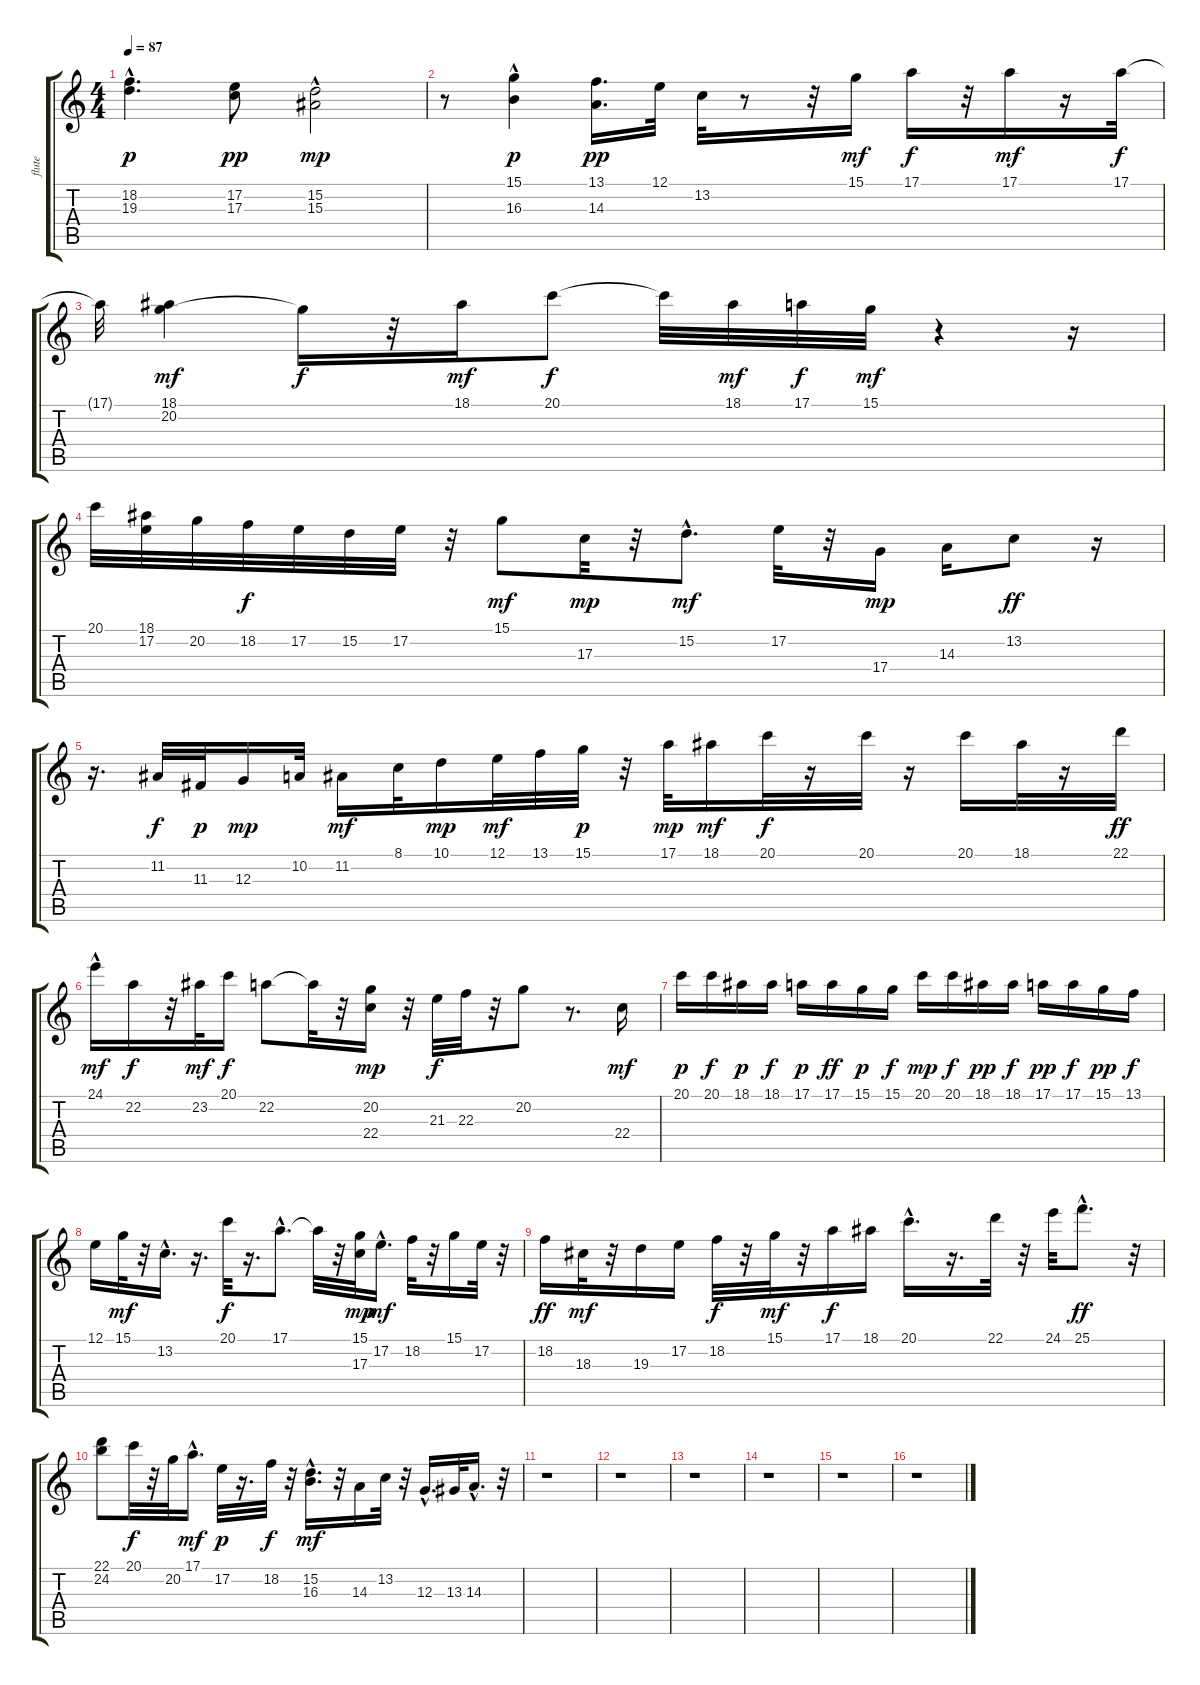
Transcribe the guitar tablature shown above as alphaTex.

\track ("flute" "flute") {instrument flute}
\staff {score tabs}
\tuning (E4 B3 G3 D3 A2 E2) {hide}
\ts (4 4)
\tempo 87
\clef g2
\ks c
(18.2{hac} 19.3{hac}).4{d dy p} (17.2 17.3).8{dy pp} (15.2{hac} 15.3).2{dy mp} |
r.8 (15.1 16.3{hac}).4{dy p} (13.1 14.3).16{d dy pp} 12.1.32 13.2.32 r.8 r.32 15.1.16{dy mf} 17.1.16{dy f} r.32 17.1.16{dy mf} r.16 17.1.32{dy f} |
17.1{t}.32 (18.1 20.2).4{dy mf} 20.2{t}.16{dy f} r.32 18.1.16{dy mf} 20.1.8{dy f} 20.1{t}.32 18.1.32{dy mf} 17.1.32{dy f} 15.1.32{dy mf} r.4 r.16 |
20.1.32 (18.1 17.2).32 20.2.32 18.2.32{dy f} 17.2.32 15.2.32 17.2.32 r.32 15.1.8{dy mf} 17.3.32{dy mp} r.32 15.2{hac}.8{d dy mf} 17.2.32 r.32 17.4.16{dy mp} 14.3.16 13.2.8{dy ff} r.16 |
r.16{d} 11.2.32{dy f} 11.3.32{dy p} 12.3.16{dy mp} 10.2.32 11.2.16{dy mf} 8.1.32 10.1.16{dy mp} 12.1.32{dy mf} 13.1.32 15.1.32{dy p} r.32 17.1.32{dy mp} 18.1.16{dy mf} 20.1.32{dy f} r.16 20.1.32 r.16 20.1.16 18.1.32 r.16 22.1.32{dy ff} |
24.1{hac}.16{dy mf} 22.2.16{dy f} r.32 23.2.32{dy mf} 20.1.16{dy f} 22.2.8 22.2{t}.32 r.32 (20.2 22.4).16{dy mp} r.32 21.3.32{dy f} 22.3.32 r.32 20.2.8 r.8{d} 22.4.16{dy mf} |
20.1.16{dy p} 20.1.16{dy f} 18.1.16{dy p} 18.1.16{dy f} 17.1.16{dy p} 17.1.16{dy ff} 15.1.16{dy p} 15.1.16{dy f} 20.1.16{dy mp} 20.1.16{dy f} 18.1.16{dy pp} 18.1.16{dy f} 17.1.16{dy pp} 17.1.16{dy f} 15.1.16{dy pp} 13.1.16{dy f} |
12.1.16 15.1.32{dy mf} r.32 13.2{hac}.16{d} r.16{d} 20.1.32{dy f} r.16{d} 17.1{hac}.8{d} 17.1{t}.32 r.32 (15.1 17.3).32{dy mp} 17.2{hac}.16{d dy mf} 18.2.32 r.32 15.1.16 17.2.32 r.32 |
18.2.16{dy ff} 18.3.32{dy mf} r.32 19.3.16 17.2.16 18.2.32{dy f} r.32 15.1.32{dy mf} r.32 17.1.16{dy f} 18.1.16 20.1{hac}.16{d} r.16{d} 22.1.32 r.32 24.1.32 25.1{hac}.8{d dy ff} r.32 |
(22.1 24.2).8 20.1.32{dy f} r.32 20.2.32 17.1{hac}.16{d dy mf} 17.2.32{dy p} r.16{d} 18.2.32{dy f} r.32 (15.2 16.3{hac}).16{d dy mf} r.32 14.3.16 13.2.32 r.32 12.3{hac}.16{d} 13.3.32 14.3{hac}.16{d} r.32 |
r.1 |
r.1 |
r.1 |
r.1 |
r.1 |
r.1
